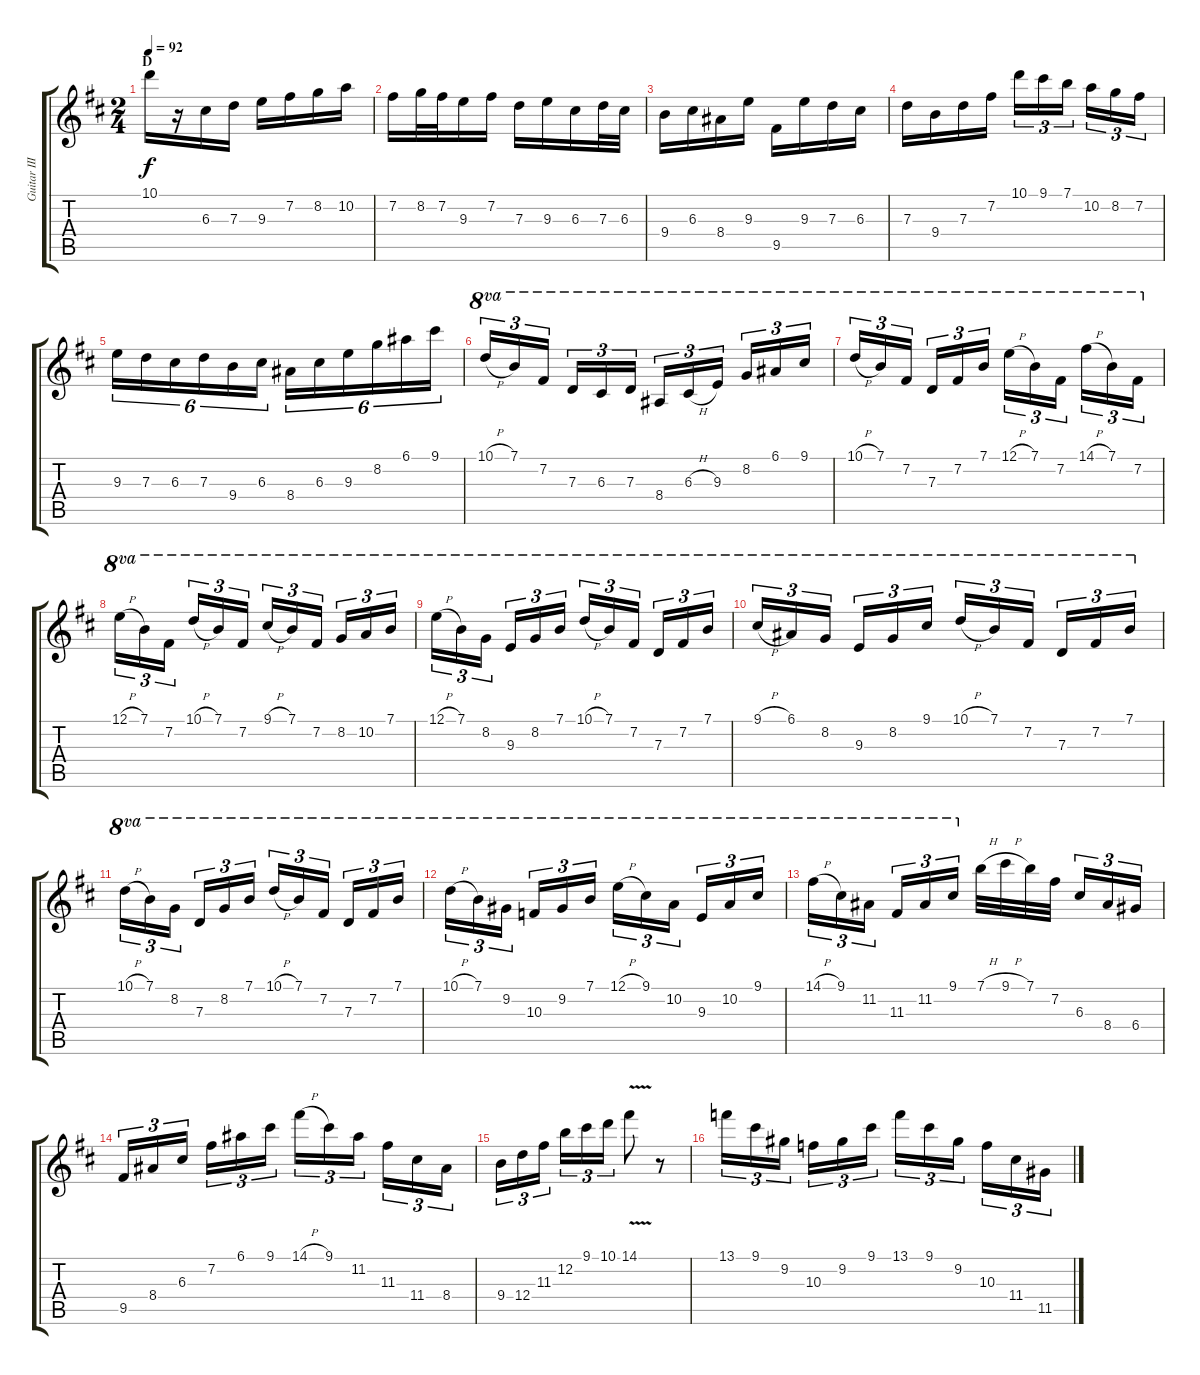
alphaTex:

\track ("Guitar III" "Guitar III") {instrument acousticguitarsteel}
\staff {score tabs}
\tuning (E4 B3 G3 D3 A2 E2) {hide}
\ts (2 4)
\section ("" "D")
\tempo 92
\clef g2
\ks d
10.1.16{dy f} r.16 6.3.16 7.3.16 9.3.16 7.2.16 8.2.16 10.2.16 |
7.2.16 8.2.32 7.2.32 9.3.16 7.2.16 7.3.16 9.3.16 6.3.16 7.3.32 6.3.32 |
9.4.16 6.3.16 8.4.16 9.3.16 9.5.16 9.3.16 7.3.16 6.3.16 |
7.3.16 9.4.16 7.3.16 7.2.16 10.1.16{tu (3 2)} 9.1.16{tu (3 2)} 7.1.16{tu (3 2) beam splitsecondary} 10.2.16{tu (3 2)} 8.2.16{tu (3 2)} 7.2.16{tu (3 2)} |
9.3.16{tu (6 4)} 7.3.16{tu (6 4)} 6.3.16{tu (6 4)} 7.3.16{tu (6 4)} 9.4.16{tu (6 4)} 6.3.16{tu (6 4)} 8.4.16{tu (6 4)} 6.3.16{tu (6 4)} 9.3.16{tu (6 4)} 8.2.16{tu (6 4)} 6.1.16{tu (6 4)} 9.1.16{tu (6 4)} |
10.1{h}.16{tu (3 2) ot 8va} 7.1.16{tu (3 2) ot 8va} 7.2.16{tu (3 2) ot 8va beam splitsecondary} 7.3.16{tu (3 2) ot 8va} 6.3.16{tu (3 2) ot 8va} 7.3.16{tu (3 2) ot 8va} 8.4.16{tu (3 2) ot 8va} 6.3{h}.16{tu (3 2) ot 8va} 9.3.16{tu (3 2) ot 8va beam splitsecondary} 8.2.16{tu (3 2) ot 8va} 6.1.16{tu (3 2) ot 8va} 9.1.16{tu (3 2) ot 8va} |
10.1{h}.16{tu (3 2) ot 8va} 7.1.16{tu (3 2) ot 8va} 7.2.16{tu (3 2) ot 8va beam splitsecondary} 7.3.16{tu (3 2) ot 8va} 7.2.16{tu (3 2) ot 8va} 7.1.16{tu (3 2) ot 8va} 12.1{h}.16{tu (3 2) ot 8va} 7.1.16{tu (3 2) ot 8va} 7.2.16{tu (3 2) ot 8va beam splitsecondary} 14.1{h}.16{tu (3 2) ot 8va} 7.1.16{tu (3 2) ot 8va} 7.2.16{tu (3 2) ot 8va} |
12.1{h}.16{tu (3 2) ot 8va} 7.1.16{tu (3 2) ot 8va} 7.2.16{tu (3 2) ot 8va beam splitsecondary} 10.1{h}.16{tu (3 2) ot 8va} 7.1.16{tu (3 2) ot 8va} 7.2.16{tu (3 2) ot 8va} 9.1{h}.16{tu (3 2) ot 8va} 7.1.16{tu (3 2) ot 8va} 7.2.16{tu (3 2) ot 8va beam splitsecondary} 8.2.16{tu (3 2) ot 8va} 10.2.16{tu (3 2) ot 8va} 7.1.16{tu (3 2) ot 8va} |
12.1{h}.16{tu (3 2) ot 8va} 7.1.16{tu (3 2) ot 8va} 8.2.16{tu (3 2) ot 8va beam splitsecondary} 9.3.16{tu (3 2) ot 8va} 8.2.16{tu (3 2) ot 8va} 7.1.16{tu (3 2) ot 8va} 10.1{h}.16{tu (3 2) ot 8va} 7.1.16{tu (3 2) ot 8va} 7.2.16{tu (3 2) ot 8va beam splitsecondary} 7.3.16{tu (3 2) ot 8va} 7.2.16{tu (3 2) ot 8va} 7.1.16{tu (3 2) ot 8va} |
9.1{h}.16{tu (3 2) ot 8va} 6.1.16{tu (3 2) ot 8va} 8.2.16{tu (3 2) ot 8va beam splitsecondary} 9.3.16{tu (3 2) ot 8va} 8.2.16{tu (3 2) ot 8va} 9.1.16{tu (3 2) ot 8va} 10.1{h}.16{tu (3 2) ot 8va} 7.1.16{tu (3 2) ot 8va} 7.2.16{tu (3 2) ot 8va beam splitsecondary} 7.3.16{tu (3 2) ot 8va} 7.2.16{tu (3 2) ot 8va} 7.1.16{tu (3 2) ot 8va} |
10.1{h}.16{tu (3 2) ot 8va} 7.1.16{tu (3 2) ot 8va} 8.2.16{tu (3 2) ot 8va beam splitsecondary} 7.3.16{tu (3 2) ot 8va} 8.2.16{tu (3 2) ot 8va} 7.1.16{tu (3 2) ot 8va} 10.1{h}.16{tu (3 2) ot 8va} 7.1.16{tu (3 2) ot 8va} 7.2.16{tu (3 2) ot 8va beam splitsecondary} 7.3.16{tu (3 2) ot 8va} 7.2.16{tu (3 2) ot 8va} 7.1.16{tu (3 2) ot 8va} |
10.1{h}.16{tu (3 2) ot 8va} 7.1.16{tu (3 2) ot 8va} 9.2.16{tu (3 2) ot 8va beam splitsecondary} 10.3.16{tu (3 2) ot 8va} 9.2.16{tu (3 2) ot 8va} 7.1.16{tu (3 2) ot 8va} 12.1{h}.16{tu (3 2) ot 8va} 9.1.16{tu (3 2) ot 8va} 10.2.16{tu (3 2) ot 8va beam splitsecondary} 9.3.16{tu (3 2) ot 8va} 10.2.16{tu (3 2) ot 8va} 9.1.16{tu (3 2) ot 8va} |
14.1{h}.16{tu (3 2) ot 8va} 9.1.16{tu (3 2) ot 8va} 11.2.16{tu (3 2) ot 8va beam splitsecondary} 11.3.16{tu (3 2) ot 8va} 11.2.16{tu (3 2) ot 8va} 9.1.16{tu (3 2) ot 8va} 7.1{h}.32 9.1{h}.32 7.1.32 7.2.32{beam splitsecondary} 6.3.16{tu (3 2)} 8.4.16{tu (3 2)} 6.4.16{tu (3 2)} |
9.5.16{tu (3 2)} 8.4.16{tu (3 2)} 6.3.16{tu (3 2) beam splitsecondary} 7.2.16{tu (3 2)} 6.1.16{tu (3 2)} 9.1.16{tu (3 2)} 14.1{h}.16{tu (3 2)} 9.1.16{tu (3 2)} 11.2.16{tu (3 2) beam splitsecondary} 11.3.16{tu (3 2)} 11.4.16{tu (3 2)} 8.4.16{tu (3 2)} |
9.4.16{tu (3 2)} 12.4.16{tu (3 2)} 11.3.16{tu (3 2) beam splitsecondary} 12.2.16{tu (3 2)} 9.1.16{tu (3 2)} 10.1.16{tu (3 2)} 14.1{v}.8 r.8 |
13.1.16{tu (3 2)} 9.1.16{tu (3 2)} 9.2.16{tu (3 2) beam splitsecondary} 10.3.16{tu (3 2)} 9.2.16{tu (3 2)} 9.1.16{tu (3 2)} 13.1.16{tu (3 2)} 9.1.16{tu (3 2)} 9.2.16{tu (3 2) beam splitsecondary} 10.3.16{tu (3 2)} 11.4.16{tu (3 2)} 11.5.16{tu (3 2)}
